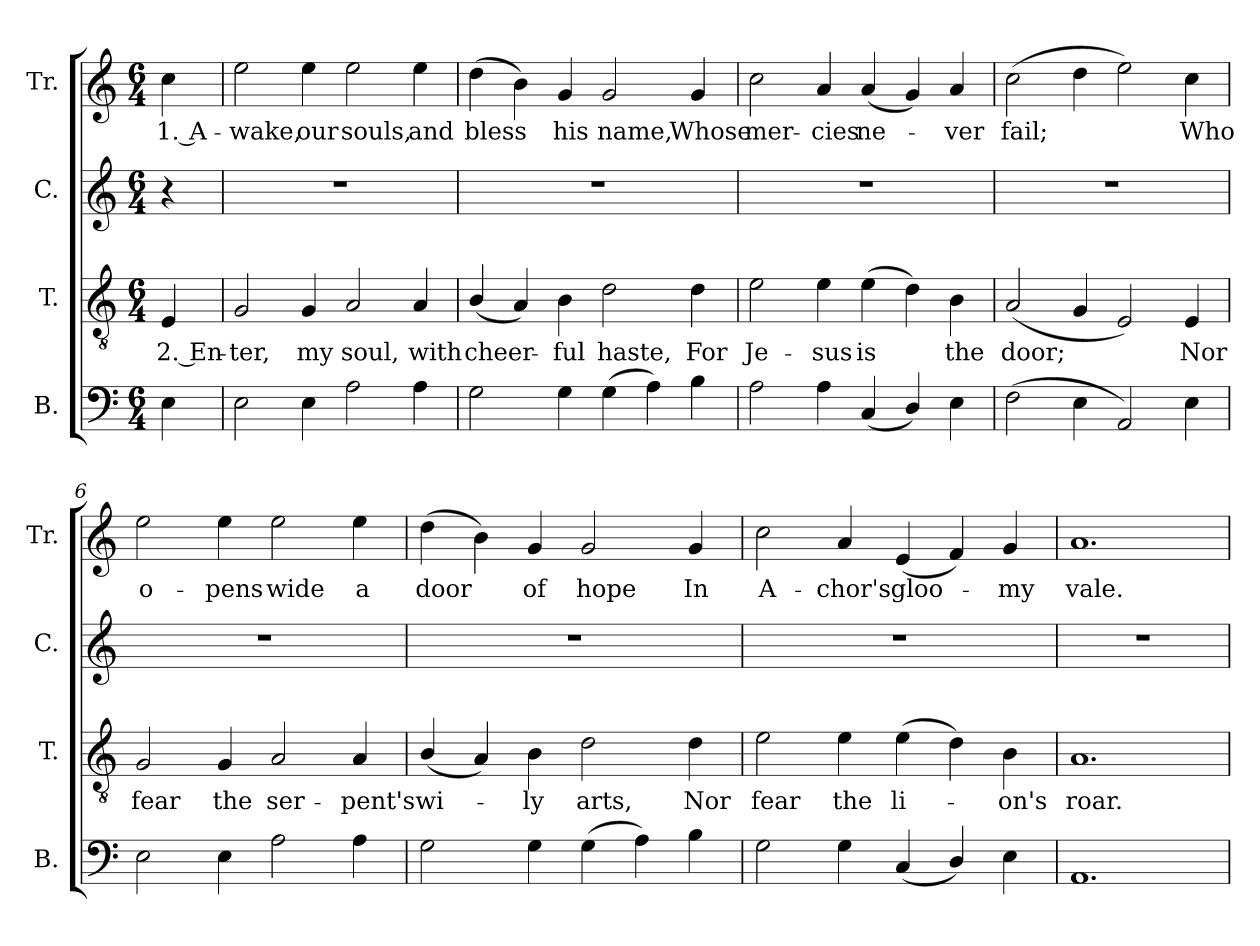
**kern	**kern	**text	**kern	**kern	**text
*part4	*part3	*part3	*part2	*part1	*part1
*staff4	*staff3	*staff3	*staff2	*staff1	*staff1
*I"B.	*I"T.	*	*I"C.	*I"Tr.	*
*I'B.	*I'T.	*	*I'C.	*I'Tr.	*
*clefF4	*clefGv2	*	*clefG2	*clefG2	*
*k[]	*k[]	*	*k[]	*k[]	*
*M6/4	*M6/4	*	*M6/4	*M6/4	*
*MM150	*MM150	*	*MM150	*MM150	*
=1	=1	=1	=1	=1	=1
4E\	4E/	2. En-	4r	4cc\	1. A-
=2	=2	=2	=2	=2	=2
2E\	2G/	-ter,	1.r	2ee\	-wake,
4E\	4G/	my	.	4ee\	our
2A\	2A/	soul,	.	2ee\	souls,
4A\	4A/	with	.	4ee\	and
=3	=3	=3	=3	=3	=3
2G\	(4B/	cheer-	1.r	(4dd\	bless
.	4A/)	.	.	4b\)	.
4G\	4B\	-ful	.	4g/	his
(4G\	2d\	haste,	.	2g/	name,
4A\)	.	.	.	.	.
4B\	4d\	For	.	4g/	Whose
=4	=4	=4	=4	=4	=4
2A\	2e\	Je-	1.r	2cc\	mer-
4A\	4e\	-sus	.	4a/	-cies
(4C/	(4e\	is	.	(4a/	ne-
4D/)	4d\)	.	.	4g/)	.
4E\	4B\	the	.	4a/	-ver
=5	=5	=5	=5	=5	=5
(2F\	(2A/	door;	1.r	(2cc\	fail;
4E\	4G/	.	.	4dd\	.
2AA/)	2E/)	.	.	2ee\)	.
4E\	4E/	Nor	.	4cc\	Who
=6	=6	=6	=6	=6	=6
2E\	2G/	fear	1.r	2ee\	o-
4E\	4G/	the	.	4ee\	-pens
2A\	2A/	ser-	.	2ee\	wide
4A\	4A/	-pent's	.	4ee\	a
!!LO:LB:g=z
=7	=7	=7	=7	=7	=7
2G\	(4B/	wi-	1.r	(4dd\	door
.	4A/)	.	.	4b\)	.
4G\	4B\	-ly	.	4g/	of
(4G\	2d\	arts,	.	2g/	hope
4A\)	.	.	.	.	.
4B\	4d\	Nor	.	4g/	In
=8	=8	=8	=8	=8	=8
2G\	2e\	fear	1.r	2cc\	A-
4G\	4e\	the	.	4a/	-chor's
(4C/	(4e\	li-	.	(4e/	gloo-
4D/)	4d\)	.	.	4f/)	.
4E\	4B\	-on's	.	4g/	-my
=9	=9	=9	=9	=9	=9
1.AA	1.A	roar.	1.r	1.a	vale.
=	=	=	=	=	=
*-	*-	*-	*-	*-	*-
